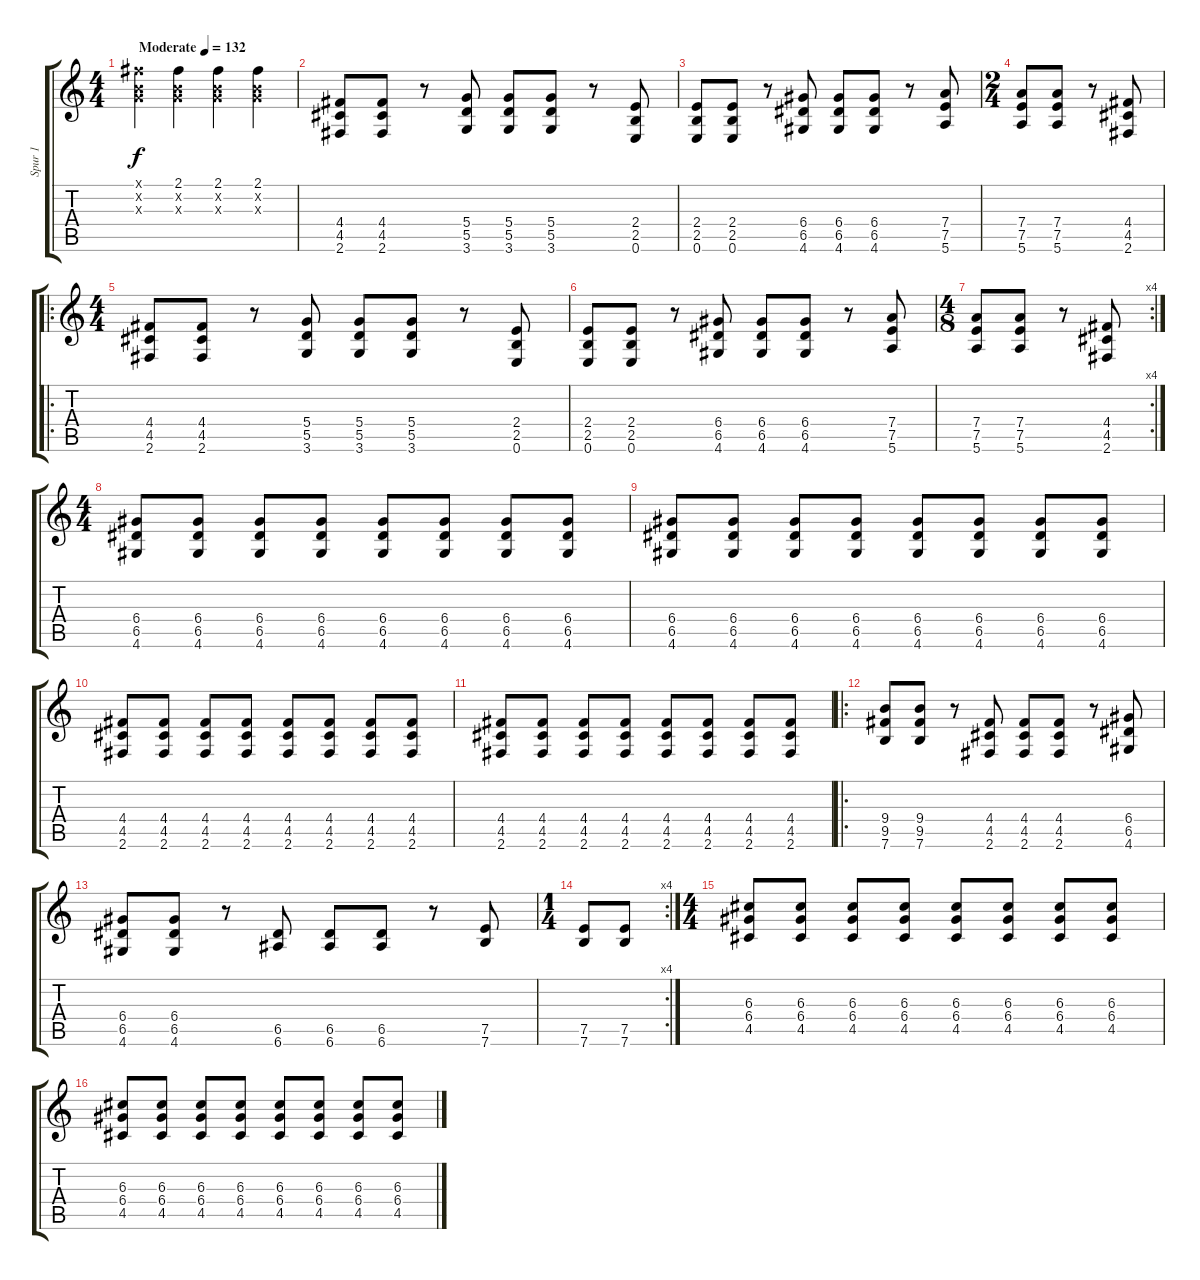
\track ("Spur 1" "Spur 1") {instrument overdrivenguitar}
\staff {score tabs}
\tuning (E4 B3 G3 D3 A2 E2) {hide}
\ts (4 4)
\tempo (132 "Moderate")
\clef g2
\ks c
(2.1{x} 0.2{x} 0.3{x}).4{dy f instrument overdrivenguitar} (2.1 0.2{x} 0.3{x}).4 (2.1 0.2{x} 0.3{x}).4 (2.1 0.2{x} 0.3{x}).4 |
(4.4 4.5 2.6).8 (4.4 4.5 2.6).8 r.8 (5.4 5.5 3.6).8 (5.4 5.5 3.6).8 (5.4 5.5 3.6).8 r.8 (2.4 2.5 0.6).8 |
(2.4 2.5 0.6).8 (2.4 2.5 0.6).8 r.8 (6.4 6.5 4.6).8 (6.4 6.5 4.6).8 (6.4 6.5 4.6).8 r.8 (7.4 7.5 5.6).8 |
\ts (2 4)
(7.4 7.5 5.6).8 (7.4 7.5 5.6).8 r.8 (4.4 4.5 2.6).8 |
\ro
\ts (4 4)
(4.4 4.5 2.6).8 (4.4 4.5 2.6).8 r.8 (5.4 5.5 3.6).8 (5.4 5.5 3.6).8 (5.4 5.5 3.6).8 r.8 (2.4 2.5 0.6).8 |
(2.4 2.5 0.6).8 (2.4 2.5 0.6).8 r.8 (6.4 6.5 4.6).8 (6.4 6.5 4.6).8 (6.4 6.5 4.6).8 r.8 (7.4 7.5 5.6).8 |
\rc 4
\ts (4 8)
(7.4 7.5 5.6).8 (7.4 7.5 5.6).8 r.8 (4.4 4.5 2.6).8 |
\ts (4 4)
(6.4 6.5 4.6).8 (6.4 6.5 4.6).8 (6.4 6.5 4.6).8 (6.4 6.5 4.6).8 (6.4 6.5 4.6).8 (6.4 6.5 4.6).8 (6.4 6.5 4.6).8 (6.4 6.5 4.6).8 |
(6.4 6.5 4.6).8 (6.4 6.5 4.6).8 (6.4 6.5 4.6).8 (6.4 6.5 4.6).8 (6.4 6.5 4.6).8 (6.4 6.5 4.6).8 (6.4 6.5 4.6).8 (6.4 6.5 4.6).8 |
(4.4 4.5 2.6).8 (4.4 4.5 2.6).8 (4.4 4.5 2.6).8 (4.4 4.5 2.6).8 (4.4 4.5 2.6).8 (4.4 4.5 2.6).8 (4.4 4.5 2.6).8 (4.4 4.5 2.6).8 |
(4.4 4.5 2.6).8 (4.4 4.5 2.6).8 (4.4 4.5 2.6).8 (4.4 4.5 2.6).8 (4.4 4.5 2.6).8 (4.4 4.5 2.6).8 (4.4 4.5 2.6).8 (4.4 4.5 2.6).8 |
\ro
(9.4 9.5 7.6).8 (9.4 9.5 7.6).8 r.8 (4.4 4.5 2.6).8 (4.4 4.5 2.6).8 (4.4 4.5 2.6).8 r.8 (6.4 6.5 4.6).8 |
(6.4 6.5 4.6).8 (6.4 6.5 4.6).8 r.8 (6.5 6.6).8 (6.5 6.6).8 (6.5 6.6).8 r.8 (7.5 7.6).8 |
\rc 4
\ts (1 4)
(7.5 7.6).8 (7.5 7.6).8 |
\ts (4 4)
(6.3 6.4 4.5).8 (6.3 6.4 4.5).8 (6.3 6.4 4.5).8 (6.3 6.4 4.5).8 (6.3 6.4 4.5).8 (6.3 6.4 4.5).8 (6.3 6.4 4.5).8 (6.3 6.4 4.5).8 |
(6.3 6.4 4.5).8 (6.3 6.4 4.5).8 (6.3 6.4 4.5).8 (6.3 6.4 4.5).8 (6.3 6.4 4.5).8 (6.3 6.4 4.5).8 (6.3 6.4 4.5).8 (6.3 6.4 4.5).8
